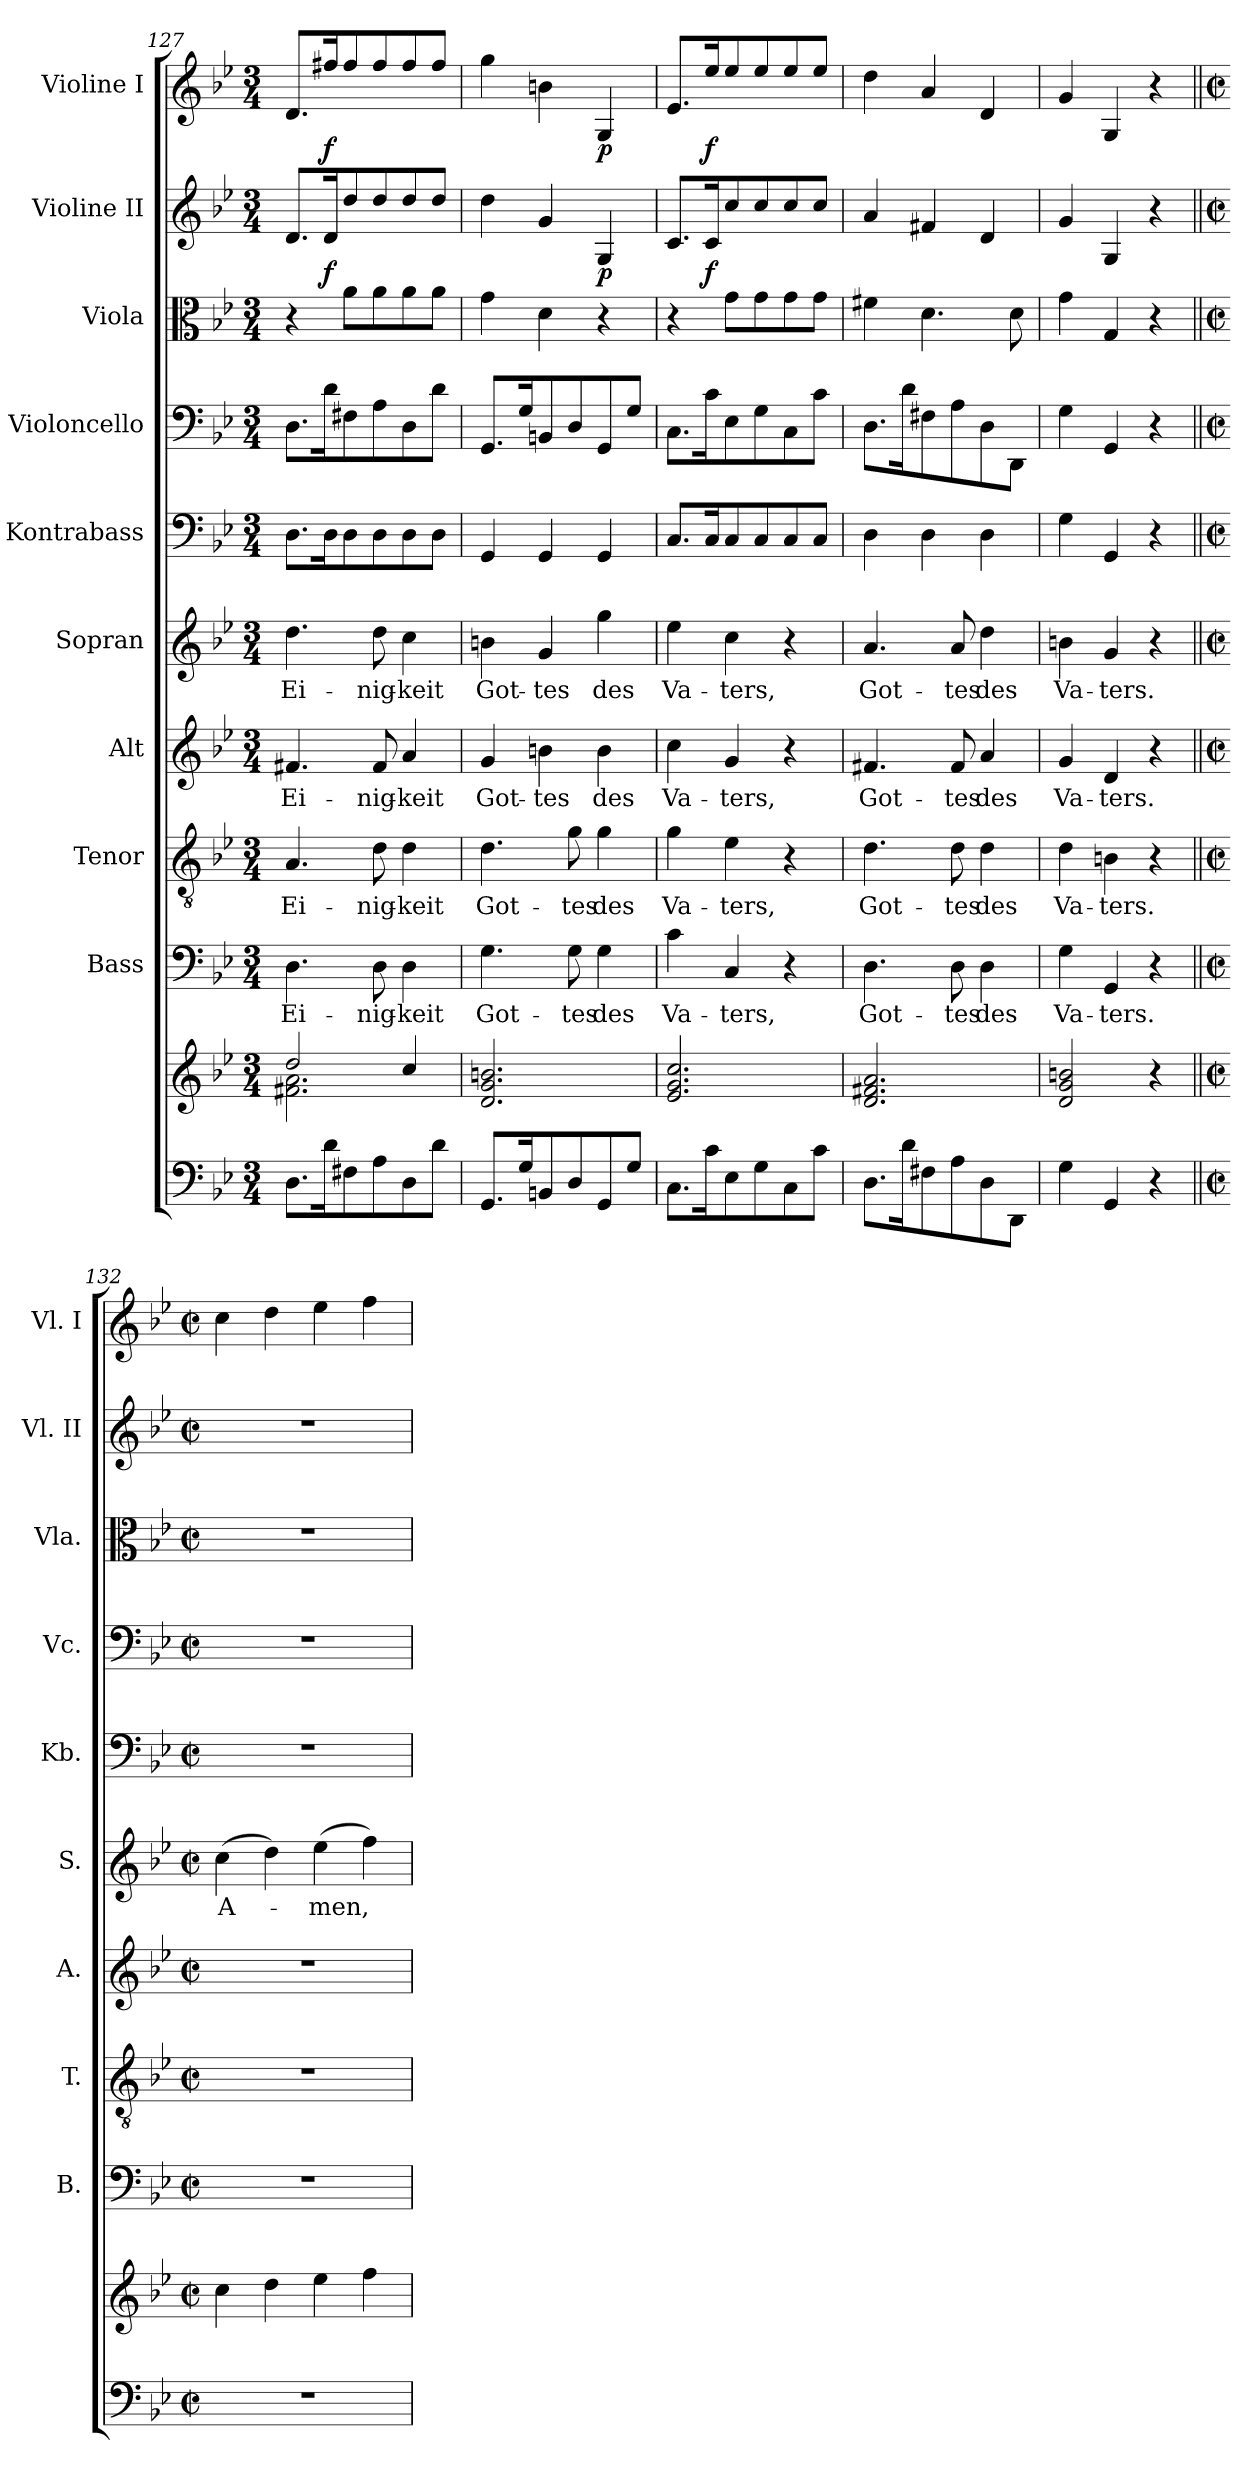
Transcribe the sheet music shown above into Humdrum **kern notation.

**kern	**kern	**kern	**text	**kern	**text	**kern	**text	**kern	**text	**kern	**kern	**kern	**kern	**dynam	**kern	**dynam
*part10	*part10	*part9	*part9	*part8	*part8	*part7	*part7	*part6	*part6	*part5	*part4	*part3	*part2	*part2	*part1	*part1
*staff11	*staff10	*staff9	*staff9	*staff8	*staff8	*staff7	*staff7	*staff6	*staff6	*staff5	*staff4	*staff3	*staff2	*staff2	*staff1	*staff1
*	*	*I"Bass	*	*I"Tenor	*	*I"Alt	*	*I"Sopran	*	*I"Kontrabass	*I"Violoncello	*I"Viola	*I"Violine II	*	*I"Violine I	*
*	*	*I'B.	*	*I'T.	*	*I'A.	*	*I'S.	*	*I'Kb.	*I'Vc.	*I'Vla.	*I'Vl. II	*	*I'Vl. I	*
!!LO:PB:g=z
*clefF4	*clefG2	*clefF4	*	*clefGv2	*	*clefG2	*	*clefG2	*	*clefF4	*clefF4	*clefC3	*clefG2	*	*clefG2	*
*	*	*	*	*	*	*	*	*	*	*ITrd7c12	*	*	*	*	*	*
*k[b-e-]	*k[b-e-]	*k[b-e-]	*	*k[b-e-]	*	*k[b-e-]	*	*k[b-e-]	*	*k[b-e-]	*k[b-e-]	*k[b-e-]	*k[b-e-]	*	*k[b-e-]	*
*B-:	*B-:	*B-:	*	*B-:	*	*B-:	*	*B-:	*	*B-:	*B-:	*B-:	*B-:	*	*B-:	*
*M3/4	*M3/4	*M3/4	*	*M3/4	*	*M3/4	*	*M3/4	*	*M3/4	*M3/4	*M3/4	*M3/4	*	*M3/4	*
=127	=127	=127	=127	=127	=127	=127	=127	=127	=127	=127	=127	=127	=127	=127	=127	=127
*	*^	*	*	*	*	*	*	*	*	*	*	*	*	*	*	*
!	!	!	!	!LO:LY:b	!	!LO:LY:b	!	!LO:LY:b	!	!LO:LY:b	!	!	!	!	!	!	!
8.D\L	2dd/	2.f#X\ 2.a\	4.D\	Ei-	4.A/	Ei-	4.f#X/	Ei-	4.dd\	Ei-	8.DD\L	8.D\L	4r	8.d/L	.	8.d/L	.
!	!	!	!	!	!	!	!	!	!	!	!	!	!	!	!LO:DY:b	!	!LO:DY:b
16d\k	.	.	.	.	.	.	.	.	.	.	16DD\k	16d\k	.	16d/k	f	16ff#X/k	f
8F#X\	.	.	.	.	.	.	.	.	.	.	8DD\	8F#X\	8a\L	8dd/	.	8ff#/	.
!	!	!	!	!LO:LY:b	!	!LO:LY:b	!	!LO:LY:b	!	!LO:LY:b	!	!	!	!	!	!	!
8A\	.	.	8D\	-nig-	8d\	-nig-	8f#/	-nig-	8dd\	-nig-	8DD\	8A\	8a\	8dd/	.	8ff#/	.
!	!	!	!	!LO:LY:b	!	!LO:LY:b	!	!LO:LY:b	!	!LO:LY:b	!	!	!	!	!	!	!
8D\	4cc/	.	4D\	-keit	4d\	-keit	4a/	-keit	4cc\	-keit	8DD\	8D\	8a\	8dd/	.	8ff#/	.
8d\J	.	.	.	.	.	.	.	.	.	.	8DD\J	8d\J	8a\J	8dd/J	.	8ff#/J	.
*	*v	*v	*	*	*	*	*	*	*	*	*	*	*	*	*	*	*
=128	=128	=128	=128	=128	=128	=128	=128	=128	=128	=128	=128	=128	=128	=128	=128	=128
!	!	!	!LO:LY:b	!	!LO:LY:b	!	!LO:LY:b	!	!LO:LY:b	!	!	!	!	!	!	!
8.GG/L	2.d/ 2.g/ 2.bn/	4.G\	Got-	4.d\	Got-	4g/	Got-	4bn\	Got-	4GGG/	8.GG/L	4g\	4dd\	.	4gg\	.
16G/k	.	.	.	.	.	.	.	.	.	.	16G/k	.	.	.	.	.
!	!	!	!	!	!	!	!LO:LY:b	!	!LO:LY:b	!	!	!	!	!	!	!
8BBn/	.	.	.	.	.	4bn\	-tes	4g/	-tes	4GGG/	8BBn/	4d\	4g/	.	4bn\	.
!	!	!	!LO:LY:b	!	!LO:LY:b	!	!	!	!	!	!	!	!	!	!	!
8D/	.	8G\	-tes	8g\	-tes	.	.	.	.	.	8D/	.	.	.	.	.
!	!	!	!LO:LY:b	!	!LO:LY:b	!	!LO:LY:b	!	!LO:LY:b	!	!	!	!	!LO:DY:b	!	!LO:DY:b
8GG/	.	4G\	des	4g\	des	4b\	des	4gg\	des	4GGG/	8GG/	4r	4G/	p	4G/	p
8G/J	.	.	.	.	.	.	.	.	.	.	8G/J	.	.	.	.	.
=129	=129	=129	=129	=129	=129	=129	=129	=129	=129	=129	=129	=129	=129	=129	=129	=129
!	!	!	!LO:LY:b	!	!LO:LY:b	!	!LO:LY:b	!	!LO:LY:b	!	!	!	!	!	!	!
8.C\L	2.e-/ 2.g/ 2.cc/	4c\	Va-	4g\	Va-	4cc\	Va-	4ee-\	Va-	8.CC/L	8.C\L	4r	8.c/L	.	8.e-/L	.
!	!	!	!	!	!	!	!	!	!	!	!	!	!	!LO:DY:b	!	!LO:DY:b
16c\k	.	.	.	.	.	.	.	.	.	16CC/k	16c\k	.	16c/k	f	16ee-/k	f
!	!	!	!LO:LY:b	!	!LO:LY:b	!	!LO:LY:b	!	!LO:LY:b	!	!	!	!	!	!	!
8E-\	.	4C/	-ters,	4e-\	-ters,	4g/	-ters,	4cc\	-ters,	8CC/	8E-\	8g\L	8cc/	.	8ee-/	.
8G\	.	.	.	.	.	.	.	.	.	8CC/	8G\	8g\	8cc/	.	8ee-/	.
8C\	.	4r	.	4r	.	4r	.	4r	.	8CC/	8C\	8g\	8cc/	.	8ee-/	.
8c\J	.	.	.	.	.	.	.	.	.	8CC/J	8c\J	8g\J	8cc/J	.	8ee-/J	.
=130	=130	=130	=130	=130	=130	=130	=130	=130	=130	=130	=130	=130	=130	=130	=130	=130
!	!	!	!LO:LY:b	!	!LO:LY:b	!	!LO:LY:b	!	!LO:LY:b	!	!	!	!	!	!	!
8.D\L	2.d/ 2.f#X/ 2.a/	4.D\	Got-	4.d\	Got-	4.f#X/	Got-	4.a/	Got-	4DD\	8.D\L	4f#X\	4a/	.	4dd\	.
16d\k	.	.	.	.	.	.	.	.	.	.	16d\k	.	.	.	.	.
8F#X\	.	.	.	.	.	.	.	.	.	4DD\	8F#X\	4.d\	4f#X/	.	4a/	.
!	!	!	!LO:LY:b	!	!LO:LY:b	!	!LO:LY:b	!	!LO:LY:b	!	!	!	!	!	!	!
8A\	.	8D\	-tes	8d\	-tes	8f#/	-tes	8a/	-tes	.	8A\	.	.	.	.	.
!	!	!	!LO:LY:b	!	!LO:LY:b	!	!LO:LY:b	!	!LO:LY:b	!	!	!	!	!	!	!
8D\	.	4D\	des	4d\	des	4a/	des	4dd\	des	4DD\	8D\	.	4d/	.	4d/	.
8DD\J	.	.	.	.	.	.	.	.	.	.	8DD\J	8d\	.	.	.	.
=131	=131	=131	=131	=131	=131	=131	=131	=131	=131	=131	=131	=131	=131	=131	=131	=131
!	!	!	!LO:LY:b	!	!LO:LY:b	!	!LO:LY:b	!	!LO:LY:b	!	!	!	!	!	!	!
4G\	2d/ 2g/ 2bn/	4G\	Va-	4d\	Va-	4g/	Va-	4bn\	Va-	4GG\	4G\	4g\	4g/	.	4g/	.
!	!	!	!LO:LY:b	!	!LO:LY:b	!	!LO:LY:b	!	!LO:LY:b	!	!	!	!	!	!	!
4GG/	.	4GG/	-ters.	4Bn\	-ters.	4d/	-ters.	4g/	-ters.	4GGG/	4GG/	4G/	4G/	.	4G/	.
4r	4r	4r	.	4r	.	4r	.	4r	.	4r	4r	4r	4r	.	4r	.
!!LO:PB:g=z
=132||	=132||	=132||	=132||	=132||	=132||	=132||	=132||	=132||	=132||	=132||	=132||	=132||	=132||	=132||	=132||	=132||
*M2/2	*M2/2	*M2/2	*	*M2/2	*	*M2/2	*	*M2/2	*	*M2/2	*M2/2	*M2/2	*M2/2	*	*M2/2	*
*met(c|)	*met(c|)	*met(c|)	*	*met(c|)	*	*met(c|)	*	*met(c|)	*	*met(c|)	*met(c|)	*met(c|)	*met(c|)	*	*met(c|)	*
!	!	!	!	!	!	!	!	!	!LO:LY:b	!	!	!	!	!	!	!
1r	4cc\	1r	.	1r	.	1r	.	(>4cc\	A-	1r	1r	1r	1r	.	4cc\	.
.	4dd\	.	.	.	.	.	.	4dd\)	.	.	.	.	.	.	4dd\	.
!	!	!	!	!	!	!	!	!	!LO:LY:b	!	!	!	!	!	!	!
.	4ee-\	.	.	.	.	.	.	(>4ee-\	-men,	.	.	.	.	.	4ee-\	.
.	4ff\	.	.	.	.	.	.	4ff\)	.	.	.	.	.	.	4ff\	.
=	=	=	=	=	=	=	=	=	=	=	=	=	=	=	=	=
*-	*-	*-	*-	*-	*-	*-	*-	*-	*-	*-	*-	*-	*-	*-	*-	*-
